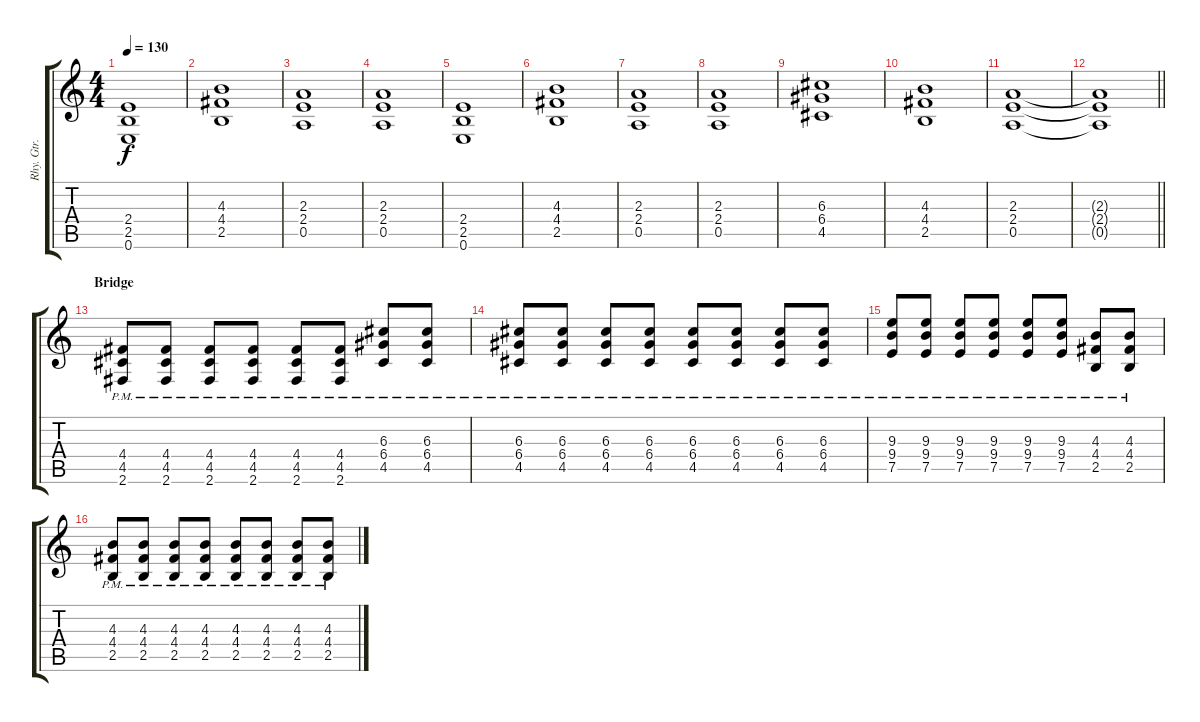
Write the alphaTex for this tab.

\track ("Rhy. Gtr. 3" "Rhy. Gtr. ") {instrument overdrivenguitar}
\staff {score tabs}
\tuning (E4 B3 G3 D3 A2 E2) {hide}
\ts (4 4)
\tempo 130
\clef g2
\ks c
(2.4 2.5 0.6).1{dy f} |
(4.3 4.4 2.5).1 |
(2.3 2.4 0.5).1 |
(2.3 2.4 0.5).1 |
(2.4 2.5 0.6).1 |
(4.3 4.4 2.5).1 |
(2.3 2.4 0.5).1 |
(2.3 2.4 0.5).1 |
(6.3 6.4 4.5).1 |
(4.3 4.4 2.5).1 |
(2.3 2.4 0.5).1 |
\barLineRight lightlight
(2.3{t} 2.4{t} 0.5{t}).1 |
\section ("" "Bridge")
(4.4{pm} 4.5{pm} 2.6{pm}).8 (4.4{pm} 4.5{pm} 2.6{pm}).8 (4.4{pm} 4.5{pm} 2.6{pm}).8 (4.4{pm} 4.5{pm} 2.6{pm}).8 (4.4{pm} 4.5{pm} 2.6{pm}).8 (4.4{pm} 4.5{pm} 2.6{pm}).8 (6.3{pm} 6.4{pm} 4.5{pm}).8 (6.3{pm} 6.4{pm} 4.5{pm}).8 |
(6.3{pm} 6.4{pm} 4.5{pm}).8 (6.3{pm} 6.4{pm} 4.5{pm}).8 (6.3{pm} 6.4{pm} 4.5{pm}).8 (6.3{pm} 6.4{pm} 4.5{pm}).8 (6.3{pm} 6.4{pm} 4.5{pm}).8 (6.3{pm} 6.4{pm} 4.5{pm}).8 (6.3{pm} 6.4{pm} 4.5{pm}).8 (6.3{pm} 6.4{pm} 4.5{pm}).8 |
(9.3{pm} 9.4{pm} 7.5{pm}).8 (9.3{pm} 9.4{pm} 7.5{pm}).8 (9.3{pm} 9.4{pm} 7.5{pm}).8 (9.3{pm} 9.4{pm} 7.5{pm}).8 (9.3{pm} 9.4{pm} 7.5{pm}).8 (9.3{pm} 9.4{pm} 7.5{pm}).8 (4.3{pm} 4.4{pm} 2.5{pm}).8 (4.3{pm} 4.4{pm} 2.5{pm}).8 |
(4.3{pm} 4.4{pm} 2.5{pm}).8 (4.3{pm} 4.4{pm} 2.5{pm}).8 (4.3{pm} 4.4{pm} 2.5{pm}).8 (4.3{pm} 4.4{pm} 2.5{pm}).8 (4.3{pm} 4.4{pm} 2.5{pm}).8 (4.3{pm} 4.4{pm} 2.5{pm}).8 (4.3{pm} 4.4{pm} 2.5{pm}).8 (4.3{pm} 4.4{pm} 2.5{pm}).8
